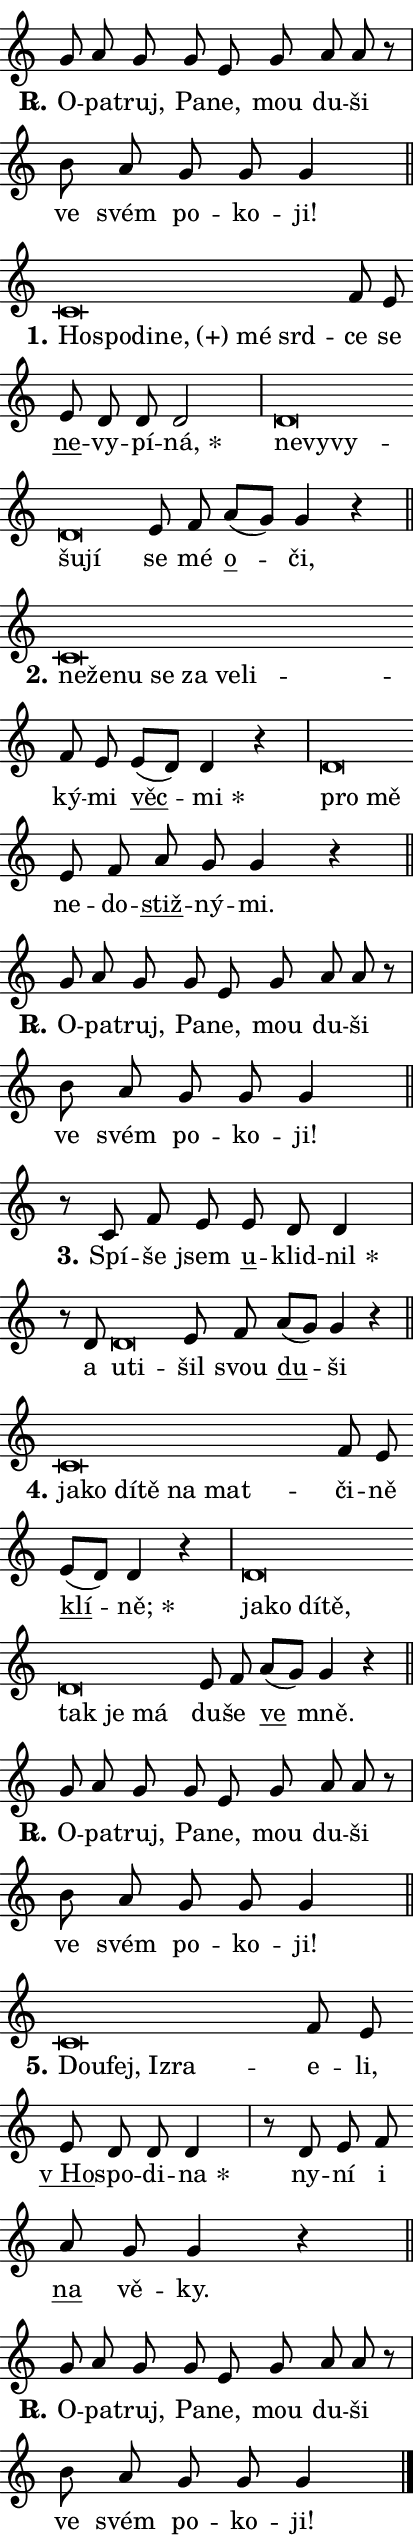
\version "2.22.1"
\header { tagline = "" }
\paper {
  indent = 0\cm
  top-margin = 0\cm
  right-margin = 0\cm
  bottom-margin = 0\cm
  left-margin = 0\cm
  paper-width = 7\cm
  page-breaking = #ly:one-page-breaking
  system-system-spacing.basic-distance = #11
  score-system-spacing.basic-distance = #11.3
  ragged-last = ##f
}


%% Author: Thomas Morley
%% https://lists.gnu.org/archive/html/lilypond-user/2020-05/msg00002.html
#(define (line-position grob)
"Returns position of @var[grob} in current system:
   @code{'start}, if at first time-step
   @code{'end}, if at last time-step
   @code{'middle} otherwise
"
  (let* ((col (ly:item-get-column grob))
         (ln (ly:grob-object col 'left-neighbor))
         (rn (ly:grob-object col 'right-neighbor))
         (col-to-check-left (if (ly:grob? ln) ln col))
         (col-to-check-right (if (ly:grob? rn) rn col))
         (break-dir-left
           (and
             (ly:grob-property col-to-check-left 'non-musical #f)
             (ly:item-break-dir col-to-check-left)))
         (break-dir-right
           (and
             (ly:grob-property col-to-check-right 'non-musical #f)
             (ly:item-break-dir col-to-check-right))))
        (cond ((eqv? 1 break-dir-left) 'start)
              ((eqv? -1 break-dir-right) 'end)
              (else 'middle))))

#(define (tranparent-at-line-position vctor)
  (lambda (grob)
  "Relying on @code{line-position} select the relevant enry from @var{vctor}.
Used to determine transparency,"
    (case (line-position grob)
      ((end) (not (vector-ref vctor 0)))
      ((middle) (not (vector-ref vctor 1)))
      ((start) (not (vector-ref vctor 2))))))

noteHeadBreakVisibility =
#(define-music-function (break-visibility)(vector?)
"Makes @code{NoteHead}s transparent relying on @var{break-visibility}"
#{
  \override NoteHead.transparent =
    #(tranparent-at-line-position break-visibility)
#})

#(define delete-ledgers-for-transparent-note-heads
  (lambda (grob)
    "Reads whether a @code{NoteHead} is transparent.
If so this @code{NoteHead} is removed from @code{'note-heads} from
@var{grob}, which is supposed to be @code{LedgerLineSpanner}.
As a result ledgers are not printed for this @code{NoteHead}"
    (let* ((nhds-array (ly:grob-object grob 'note-heads))
           (nhds-list
             (if (ly:grob-array? nhds-array)
                 (ly:grob-array->list nhds-array)
                 '()))
           ;; Relies on the transparent-property being done before
           ;; Staff.LedgerLineSpanner.after-line-breaking is executed.
           ;; This is fragile ...
           (to-keep
             (remove
               (lambda (nhd)
                 (ly:grob-property nhd 'transparent #f))
               nhds-list)))
      ;; TODO find a better method to iterate over grob-arrays, similiar
      ;; to filter/remove etc for lists
      ;; For now rebuilt from scratch
      (set! (ly:grob-object grob 'note-heads)  '())
      (for-each
        (lambda (nhd)
          (ly:pointer-group-interface::add-grob grob 'note-heads nhd))
        to-keep))))

hideNotes = {
  \noteHeadBreakVisibility #begin-of-line-visible
}
unHideNotes = {
  \noteHeadBreakVisibility #all-visible
}

% work-around for resetting accidentals
% https://lilypond.org/doc/v2.23/Documentation/notation/displaying-rhythms#unmetered-music
cadenzaMeasure = {
  \cadenzaOff
  \partial 1024 s1024
  \cadenzaOn
}

#(define-markup-command (accent layout props text) (markup?)
  "Underline accented syllable"
  (interpret-markup layout props
    #{\markup \override #'(offset . 4.3) \underline { #text }#}))

responsum = \markup \concat {
  "R" \hspace #-1.05 \path #0.1 #'((moveto 0 0.07) (lineto 0.9 0.8)) \hspace #0.05 "."
}

\layout {
    \context {
        \Staff
        \remove "Time_signature_engraver"
        \override LedgerLineSpanner.after-line-breaking = #delete-ledgers-for-transparent-note-heads
    }
    \context {
        \Voice {
            \override NoteHead.output-attributes = #'((class . "notehead"))
            \override Hairpin.height = #0.55
        }
    }
    \context {
        \Lyrics {
            \override StanzaNumber.output-attributes = #'((class . "stanzanumber"))
            \override LyricSpace.minimum-distance = #0.9
            \override LyricText.font-name = #"TeX Gyre Schola"
            \override LyricText.font-size = 1
            \override StanzaNumber.font-name = #"TeX Gyre Schola Bold"
            \override StanzaNumber.font-size = 1
        }
    }
}

% magnetic-lyrics.ily
%
%   written by
%     Jean Abou Samra <jean@abou-samra.fr>
%     Werner Lemberg <wl@gnu.org>
%
%   adapted by
%     Jiri Hon <jiri.hon@gmail.com>
%
% Version 2022-Apr-15

% https://www.mail-archive.com/lilypond-user@gnu.org/msg149350.html

#(define (Left_hyphen_pointer_engraver context)
   "Collect syllable-hyphen-syllable occurrences in lyrics and store
them in properties.  This engraver only looks to the left.  For
example, if the lyrics input is @code{foo -- bar}, it does the
following.

@itemize @bullet
@item
Set the @code{text} property of the @code{LyricHyphen} grob between
@q{foo} and @q{bar} to @code{foo}.

@item
Set the @code{left-hyphen} property of the @code{LyricText} grob with
text @q{foo} to the @code{LyricHyphen} grob between @q{foo} and
@q{bar}.
@end itemize

Use this auxiliary engraver in combination with the
@code{lyric-@/text::@/apply-@/magnetic-@/offset!} hook."
   (let ((hyphen #f)
         (text #f))
     (make-engraver
      (acknowledgers
       ((lyric-syllable-interface engraver grob source-engraver)
        (set! text grob)))
      (end-acknowledgers
       ((lyric-hyphen-interface engraver grob source-engraver)
        ;(when (not (grob::has-interface grob 'lyric-space-interface))
          (set! hyphen grob)));)
      ((stop-translation-timestep engraver)
       (when (and text hyphen)
         (ly:grob-set-object! text 'left-hyphen hyphen))
       (set! text #f)
       (set! hyphen #f)))))

#(define (lyric-text::apply-magnetic-offset! grob)
   "If the space between two syllables is less than the value in
property @code{LyricText@/.details@/.squash-threshold}, move the right
syllable to the left so that it gets concatenated with the left
syllable.

Use this function as a hook for
@code{LyricText@/.after-@/line-@/breaking} if the
@code{Left_@/hyphen_@/pointer_@/engraver} is active."
   (let ((hyphen (ly:grob-object grob 'left-hyphen #f)))
     (when hyphen
       (let ((left-text (ly:spanner-bound hyphen LEFT)))
         (when (grob::has-interface left-text 'lyric-syllable-interface)
           (let* ((common (ly:grob-common-refpoint grob left-text X))
                  (this-x-ext (ly:grob-extent grob common X))
                  (left-x-ext
                   (begin
                     ;; Trigger magnetism for left-text.
                     (ly:grob-property left-text 'after-line-breaking)
                     (ly:grob-extent left-text common X)))
                  ;; `delta` is the gap width between two syllables.
                  (delta (- (interval-start this-x-ext)
                            (interval-end left-x-ext)))
                  (details (ly:grob-property grob 'details))
                  (threshold (assoc-get 'squash-threshold details 0.2)))
             (when (< delta threshold)
               (let* (;; We have to manipulate the input text so that
                      ;; ligatures crossing syllable boundaries are not
                      ;; disabled.  For languages based on the Latin
                      ;; script this is essentially a beautification.
                      ;; However, for non-Western scripts it can be a
                      ;; necessity.
                      (lt (ly:grob-property left-text 'text))
                      (rt (ly:grob-property grob 'text))
                      (is-space (grob::has-interface hyphen 'lyric-space-interface))
                      (space (if is-space " " ""))
                      (space-markup (grob-interpret-markup grob " "))
                      (space-size (interval-length (ly:stencil-extent space-markup X)))
                      (extra-delta (if is-space space-size 0))
                      ;; Append new syllable.
                      (ltrt-space (if (and (string? lt) (string? rt))
                                (string-append lt space rt)
                                (make-concat-markup (list lt space rt))))
                      ;; Right-align `ltrt` to the right side.
                      (ltrt-space-markup (grob-interpret-markup
                               grob
                               (make-translate-markup
                                (cons (interval-length this-x-ext) 0)
                                (make-right-align-markup ltrt-space)))))
                 (begin
                   ;; Don't print `left-text`.
                   (ly:grob-set-property! left-text 'stencil #f)
                   ;; Set text and stencil (which holds all collected
                   ;; syllables so far) and shift it to the left.
                   (ly:grob-set-property! grob 'text ltrt-space)
                   (ly:grob-set-property! grob 'stencil ltrt-space-markup)
                   (ly:grob-translate-axis! grob (- (- delta extra-delta)) X))))))))))


#(define (lyric-hyphen::displace-bounds-first grob)
   ;; Make very sure this callback isn't triggered too early.
   (let ((left (ly:spanner-bound grob LEFT))
         (right (ly:spanner-bound grob RIGHT)))
     (ly:grob-property left 'after-line-breaking)
     (ly:grob-property right 'after-line-breaking)
     (ly:lyric-hyphen::print grob)))

squashThreshold = #0.4

\layout {
  \context {
    \Lyrics
    \consists #Left_hyphen_pointer_engraver
    \override LyricText.after-line-breaking =
      #lyric-text::apply-magnetic-offset!
    \override LyricHyphen.stencil = #lyric-hyphen::displace-bounds-first
    \override LyricText.details.squash-threshold = \squashThreshold
    \override LyricHyphen.minimum-distance = 0
    \override LyricHyphen.minimum-length = \squashThreshold
  }
}

squash = \override LyricText.details.squash-threshold = 9999
unSquash = \override LyricText.details.squash-threshold = \squashThreshold

left = \override LyricText.self-alignment-X = #LEFT
unLeft = \revert LyricText.self-alignment-X

starOffset = #(lambda (grob) 
                (let ((x_offset (ly:self-alignment-interface::aligned-on-x-parent grob)))
                  (if (= x_offset 0) 0 (+ x_offset 1.2))))

star = #(define-music-function (syllable)(string?)
"Append star separator at the end of a syllable"
#{
  \once \override LyricText.X-offset = #starOffset
  \lyricmode { \markup {
    #syllable
    \override #'((font-name . "TeX Gyre Schola Bold")) \hspace #0.2 \lower #0.65 \larger "*"
  } }
#})

starAccent = #(define-music-function (syllable)(string?)
"Append star separator at the end of a syllable and make accent"
#{
  \once \override LyricText.X-offset = #starOffset
  \lyricmode { \markup {
    \accent #syllable
    \override #'((font-name . "TeX Gyre Schola Bold")) \hspace #0.2 \lower #0.65 \larger "*"
  } }
#})

breath = #(define-music-function (syllable)(string?)
"Append breathing indicator at the end of a syllable"
#{
  \lyricmode { \markup { #syllable "+" } }
#})

optionalBreath = #(define-music-function (syllable)(string?)
"Append optional breathing indicator at the end of a syllable"
#{
  \lyricmode { \markup { #syllable "(+)" } }
#})


\score {
    <<
        \new Voice = "melody" { \cadenzaOn \key c \major \relative { g'8 a g g e \bar "" g a a r \cadenzaMeasure \bar "|" b a g g g4 \cadenzaMeasure \bar "||" \break } }
        \new Lyrics \lyricsto "melody" { \lyricmode { \set stanza = \responsum
O -- pa -- truj, Pa -- ne, mou du -- ši ve svém po -- ko -- ji! } }
    >>
    \layout {}
}

\score {
    <<
        \new Voice = "melody" { \cadenzaOn \key c \major \relative { c'\breve*1/16 \hideNotes \breve*1/16 \bar "" \breve*1/16 \bar "" \breve*1/16 \bar "" \breve*1/16 \breve*1/16 \bar "" \unHideNotes f8 e \bar "" e d d d2 \cadenzaMeasure \bar "|" d\breve*1/16 \hideNotes \breve*1/16 \bar "" \breve*1/16 \bar "" \breve*1/16 \breve*1/16 \bar "" \unHideNotes e8 f \bar "" a[( g)] g4 r \cadenzaMeasure \bar "||" \break } }
        \new Lyrics \lyricsto "melody" { \lyricmode { \set stanza = "1."
\left Ho -- \squash spo -- di -- \optionalBreath ne, mé srd -- \unLeft \unSquash ce se \markup \accent ne -- vy -- pí -- \star ná, \left ne -- \squash vy -- vy -- šu -- jí \unLeft \unSquash se mé \markup \accent o -- či, } }
    >>
    \layout {}
}

\score {
    <<
        \new Voice = "melody" { \cadenzaOn \key c \major \relative { c'\breve*1/16 \hideNotes \breve*1/16 \bar "" \breve*1/16 \bar "" \breve*1/16 \bar "" \breve*1/16 \bar "" \breve*1/16 \breve*1/16 \bar "" \unHideNotes f8 e \bar "" e[( d)] d4 r \cadenzaMeasure \bar "|" d\breve*1/16 \hideNotes \breve*1/16 \bar "" \unHideNotes e8 f \bar "" a g g4 r \cadenzaMeasure \bar "||" \break } }
        \new Lyrics \lyricsto "melody" { \lyricmode { \set stanza = "2."
\left ne -- \squash že -- nu se za ve -- li -- \unLeft \unSquash ký -- mi \markup \accent věc -- \star mi \left pro \squash mě \unLeft \unSquash ne -- do -- \markup \accent stiž -- ný -- mi. } }
    >>
    \layout {}
}

\score {
    <<
        \new Voice = "melody" { \cadenzaOn \key c \major \relative { g'8 a g g e \bar "" g a a r \cadenzaMeasure \bar "|" b a g g g4 \cadenzaMeasure \bar "||" \break } }
        \new Lyrics \lyricsto "melody" { \lyricmode { \set stanza = \responsum
O -- pa -- truj, Pa -- ne, mou du -- ši ve svém po -- ko -- ji! } }
    >>
    \layout {}
}

\score {
    <<
        \new Voice = "melody" { \cadenzaOn \key c \major \relative { r8 c'8 f8 e \bar "" e d d4 \cadenzaMeasure \bar "|" r8 d d\breve*1/16 \hideNotes \breve*1/16 \bar "" \unHideNotes e8 f \bar "" a[( g)] g4 r \cadenzaMeasure \bar "||" \break } }
        \new Lyrics \lyricsto "melody" { \lyricmode { \set stanza = "3."
Spí -- še jsem \markup \accent u -- klid -- \star nil a \left u -- \squash ti -- \unLeft \unSquash šil svou \markup \accent du -- ši } }
    >>
    \layout {}
}

\score {
    <<
        \new Voice = "melody" { \cadenzaOn \key c \major \relative { c'\breve*1/16 \hideNotes \breve*1/16 \bar "" \breve*1/16 \bar "" \breve*1/16 \bar "" \breve*1/16 \breve*1/16 \bar "" \unHideNotes f8 e \bar "" e[( d)] d4 r \cadenzaMeasure \bar "|" d\breve*1/16 \hideNotes \breve*1/16 \bar "" \breve*1/16 \bar "" \breve*1/16 \bar "" \breve*1/16 \bar "" \breve*1/16 \breve*1/16 \bar "" \unHideNotes e8 f \bar "" a[( g)] g4 r \cadenzaMeasure \bar "||" \break } }
        \new Lyrics \lyricsto "melody" { \lyricmode { \set stanza = "4."
\left ja -- \squash ko dí -- tě na mat -- \unLeft \unSquash či -- ně \markup \accent klí -- \star ně; \left ja -- \squash ko dí -- tě, tak je má \unLeft \unSquash du -- še \markup \accent ve mně. } }
    >>
    \layout {}
}

\score {
    <<
        \new Voice = "melody" { \cadenzaOn \key c \major \relative { g'8 a g g e \bar "" g a a r \cadenzaMeasure \bar "|" b a g g g4 \cadenzaMeasure \bar "||" \break } }
        \new Lyrics \lyricsto "melody" { \lyricmode { \set stanza = \responsum
O -- pa -- truj, Pa -- ne, mou du -- ši ve svém po -- ko -- ji! } }
    >>
    \layout {}
}

\score {
    <<
        \new Voice = "melody" { \cadenzaOn \key c \major \relative { c'\breve*1/16 \hideNotes \breve*1/16 \bar "" \breve*1/16 \breve*1/16 \bar "" \unHideNotes f8 e \bar "" e d d d4 \cadenzaMeasure \bar "|" r8 d e8 f \bar "" a g g4 r \cadenzaMeasure \bar "||" \break } }
        \new Lyrics \lyricsto "melody" { \lyricmode { \set stanza = "5."
\left Dou -- \squash fej, Iz -- ra -- \unLeft \unSquash e -- li, \markup \accent "v Ho" -- spo -- di -- \star na ny -- ní i \markup \accent na vě -- ky. } }
    >>
    \layout {}
}

\score {
    <<
        \new Voice = "melody" { \cadenzaOn \key c \major \relative { g'8 a g g e \bar "" g a a r \cadenzaMeasure \bar "|" b a g g g4 \cadenzaMeasure \bar "||" \break } \bar "|." }
        \new Lyrics \lyricsto "melody" { \lyricmode { \set stanza = \responsum
O -- pa -- truj, Pa -- ne, mou du -- ši ve svém po -- ko -- ji! } }
    >>
    \layout {}
}
